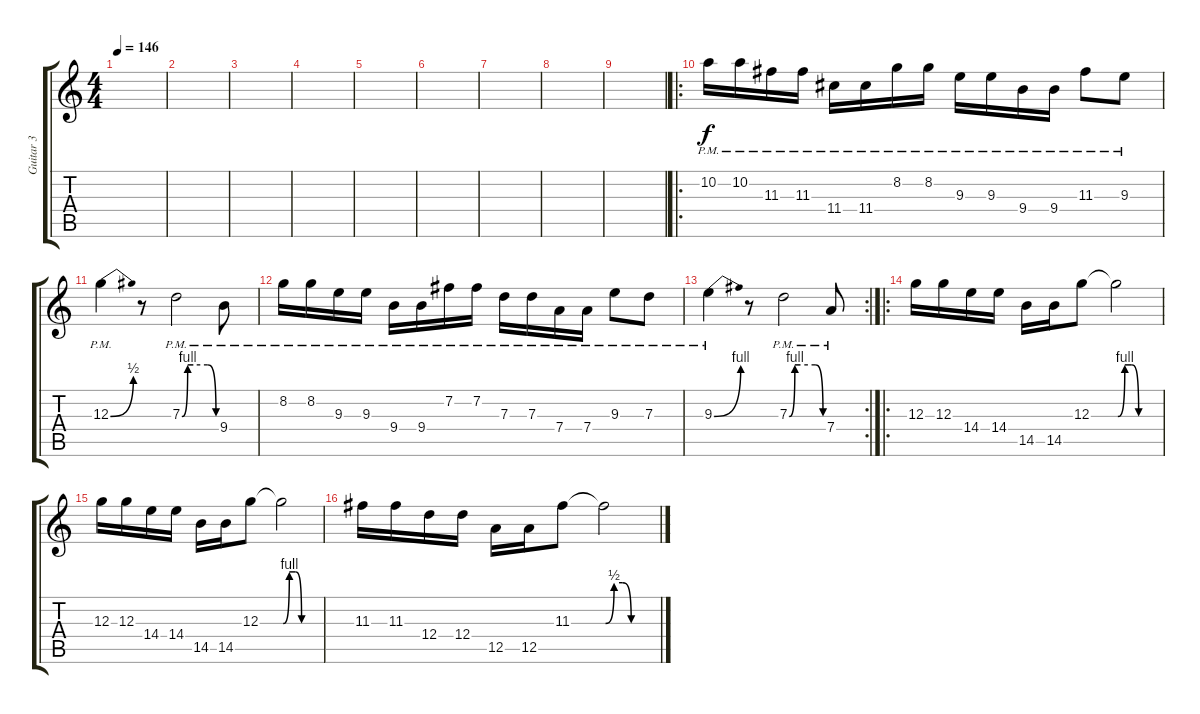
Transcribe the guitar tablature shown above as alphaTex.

\track ("Guitar 3" "Guitar 3") {instrument overdrivenguitar}
\staff {score tabs}
\tuning (E4 B3 G3 D3 A2 E2) {hide}
\ts (4 4)
\tempo 146
\clef g2
\ks c
|
|
|
|
|
|
|
|
|
\ro
10.2{pm}.16{volume 14} 10.2{pm}.16 11.3{pm}.16 11.3{pm}.16 11.4{pm}.16 11.4{pm}.16 8.2{pm}.16 8.2{pm}.16 9.3{pm}.16 9.3{pm}.16 9.4{pm}.16 9.4{pm}.16 11.3{pm}.8 9.3{pm}.8 |
12.3{be (bend 0 0 60 2) pm}.4 r.8 7.3{be (custom 0 0 10 4 20 4 45 4 60 0) pm}.2 9.4{pm}.8 |
8.2{pm}.16 8.2{pm}.16 9.3{pm}.16 9.3{pm}.16 9.4{pm}.16 9.4{pm}.16 7.2{pm}.16 7.2{pm}.16 7.3{pm}.16 7.3{pm}.16 7.4{pm}.16 7.4{pm}.16 9.3{pm}.8 7.3{pm}.8 |
\rc 2
9.3{be (bend 0 0 60 4) pm}.4 r.8 7.3{be (custom 0 0 10 4 20 4 46 4 60 0) pm}.2 7.4{pm}.8 |
\ro
12.3.16 12.3.16 14.4.16 14.4.16 14.5.16 14.5.16 12.3.8 12.3{be (custom 0 0 10 4 20 4 30 0 60 0) t}.2 |
12.3.16 12.3.16 14.4.16 14.4.16 14.5.16 14.5.16 12.3.8 12.3{be (custom 0 0 10 4 20 4 30 0 60 0) t}.2 |
11.3.16 11.3.16 12.4.16 12.4.16 12.5.16 12.5.16 11.3.8 11.3{be (custom 0 0 10 2 20 2 30 0 60 0) t}.2
